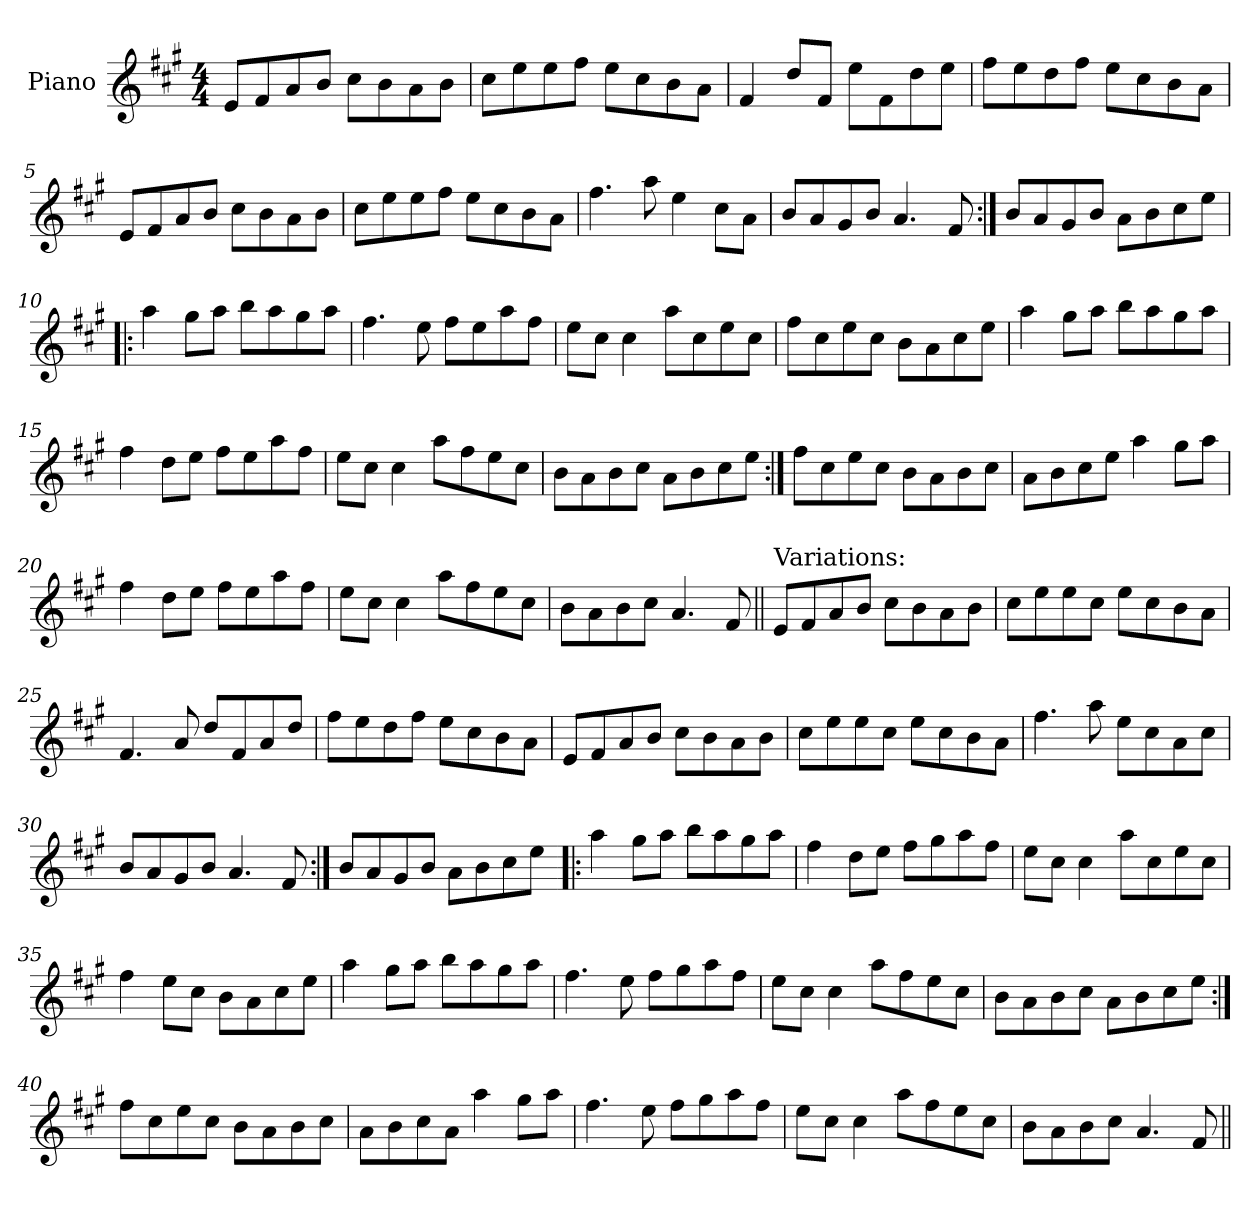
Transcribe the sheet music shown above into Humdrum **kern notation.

**kern
*part1
*staff1
*I"Piano
*I'Pno
*clefG2
*k[f#c#g#]
*A:
*M4/4
=1
8e/L
8f#/
8a/
8b/J
8cc#\L
8b\
8a\
8b\J
=2
8cc#\L
8ee\
8ee\
8ff#\J
8ee\L
8cc#\
8b\
8a\J
=3
4f#/
8dd/L
8f#/J
8ee\L
8f#\
8dd\
8ee\J
=4
8ff#\L
8ee\
8dd\
8ff#\J
8ee\L
8cc#\
8b\
8a\J
!!LO:LB:g=z
=5
8e/L
8f#/
8a/
8b/J
8cc#\L
8b\
8a\
8b\J
=6
8cc#\L
8ee\
8ee\
8ff#\J
8ee\L
8cc#\
8b\
8a\J
=7
4.ff#\
8aa\
4ee\
8cc#\L
8a\J
=8
8b/L
8a/
8g#/
8b/J
4.a/
8f#/
!!LO:LB:g=z
=9:|!
8b/L
8a/
8g#/
8b/J
8a\L
8b\
8cc#\
8ee\J
=10!|:
4aa\
8gg#\L
8aa\J
8bb\L
8aa\
8gg#\
8aa\J
=11
4.ff#\
8ee\
8ff#\L
8ee\
8aa\
8ff#\J
=12
8ee\L
8cc#\J
4cc#\
8aa\L
8cc#\
8ee\
8cc#\J
!!LO:LB:g=z
=13
8ff#\L
8cc#\
8ee\
8cc#\J
8b\L
8a\
8cc#\
8ee\J
=14
4aa\
8gg#\L
8aa\J
8bb\L
8aa\
8gg#\
8aa\J
=15
4ff#\
8dd\L
8ee\J
8ff#\L
8ee\
8aa\
8ff#\J
=16
8ee\L
8cc#\J
4cc#\
8aa\L
8ff#\
8ee\
8cc#\J
!!LO:LB:g=z
=17
8b\L
8a\
8b\
8cc#\J
8a\L
8b\
8cc#\
8ee\J
=18:|!
8ff#\L
8cc#\
8ee\
8cc#\J
8b\L
8a\
8b\
8cc#\J
=19
8a\L
8b\
8cc#\
8ee\J
4aa\
8gg#\L
8aa\J
=20
4ff#\
8dd\L
8ee\J
8ff#\L
8ee\
8aa\
8ff#\J
!!LO:LB:g=z
=21
8ee\L
8cc#\J
4cc#\
8aa\L
8ff#\
8ee\
8cc#\J
=22
8b\L
8a\
8b\
8cc#\J
4.a/
8f#/
=23||
!LO:TX:a:t=Variations&colon;
8e/L
8f#/
8a/
8b/J
8cc#\L
8b\
8a\
8b\J
=24
8cc#\L
8ee\
8ee\
8cc#\J
8ee\L
8cc#\
8b\
8a\J
!!LO:LB:g=z
=25
4.f#/
8a/
8dd/L
8f#/
8a/
8dd/J
=26
8ff#\L
8ee\
8dd\
8ff#\J
8ee\L
8cc#\
8b\
8a\J
=27
8e/L
8f#/
8a/
8b/J
8cc#\L
8b\
8a\
8b\J
=28
8cc#\L
8ee\
8ee\
8cc#\J
8ee\L
8cc#\
8b\
8a\J
!!LO:LB:g=z
=29
4.ff#\
8aa\
8ee\L
8cc#\
8a\
8cc#\J
=30
8b/L
8a/
8g#/
8b/J
4.a/
8f#/
=31:|!
8b/L
8a/
8g#/
8b/J
8a\L
8b\
8cc#\
8ee\J
=32!|:
4aa\
8gg#\L
8aa\J
8bb\L
8aa\
8gg#\
8aa\J
!!LO:LB:g=z
=33
4ff#\
8dd\L
8ee\J
8ff#\L
8gg#\
8aa\
8ff#\J
=34
8ee\L
8cc#\J
4cc#\
8aa\L
8cc#\
8ee\
8cc#\J
=35
4ff#\
8ee\L
8cc#\J
8b\L
8a\
8cc#\
8ee\J
=36
4aa\
8gg#\L
8aa\J
8bb\L
8aa\
8gg#\
8aa\J
=37
4.ff#\
8ee\
8ff#\L
8gg#\
8aa\
8ff#\J
!!LO:LB:g=z
=38
8ee\L
8cc#\J
4cc#\
8aa\L
8ff#\
8ee\
8cc#\J
=39
8b\L
8a\
8b\
8cc#\J
8a\L
8b\
8cc#\
8ee\J
=40:|!
8ff#\L
8cc#\
8ee\
8cc#\J
8b\L
8a\
8b\
8cc#\J
=41
8a\L
8b\
8cc#\
8a\J
4aa\
8gg#\L
8aa\J
!!LO:LB:g=z
=42
4.ff#\
8ee\
8ff#\L
8gg#\
8aa\
8ff#\J
=43
8ee\L
8cc#\J
4cc#\
8aa\L
8ff#\
8ee\
8cc#\J
=44
8b\L
8a\
8b\
8cc#\J
4.a/
8f#/
=||
*-
